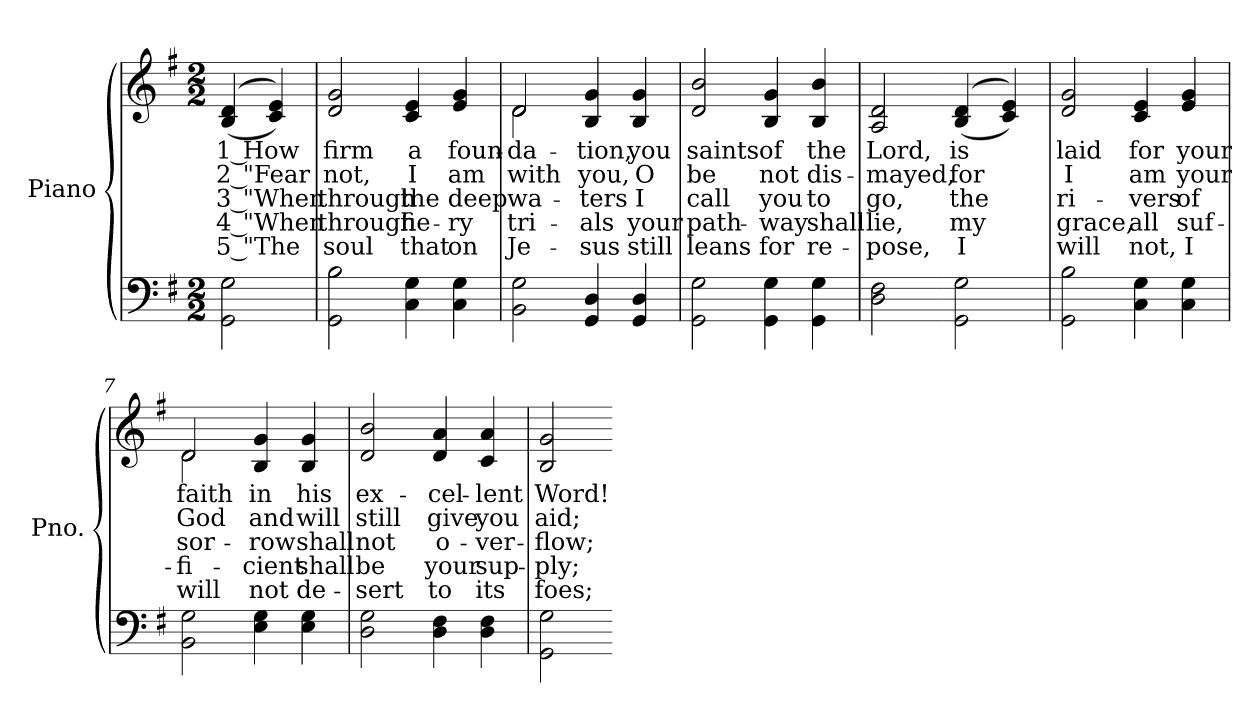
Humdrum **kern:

**kern	**kern	**text	**text	**text	**text	**text
*part2	*part1	*part1	*part1	*part1	*part1	*part1
*staff2	*staff1	*staff1	*staff1	*staff1	*staff1	*staff1
*I"Piano	*I"Piano	*	*	*	*	*
*I'Pno.	*I'Pno.	*	*	*	*	*
!!LO:PB:g=z
*clefF4	*clefG2	*	*	*	*	*
*k[f#]	*k[f#]	*	*	*	*	*
*G:	*G:	*	*	*	*	*
*M2/2	*M2/2	*	*	*	*	*
=	=	=	=	=	=	=
!	!	!LO:LY:b:color=#000000	!LO:LY:b:color=#000000	!LO:LY:b:color=#000000	!LO:LY:b:color=#000000	!LO:LY:b:color=#000000
2GGi\ 2Gi	((4Bi/ 4di	1 How	2 "Fear	3 "When	4 "When	5 "The
.	4ci/ 4ei))	.	.	.	.	.
=1	=1	=1	=1	=1	=1	=1
!	!	!LO:LY:b:color=#000000	!LO:LY:b:color=#000000	!LO:LY:b:color=#000000	!LO:LY:b:color=#000000	!LO:LY:b:color=#000000
2GGi\ 2Bi	2di/ 2gi	firm	not,	through	through	soul
!	!	!LO:LY:b:color=#000000	!LO:LY:b:color=#000000	!LO:LY:b:color=#000000	!LO:LY:b:color=#000000	!LO:LY:b:color=#000000
4Ci\ 4Gi	4ci/ 4ei	a	I	the	fie-	-that
!	!	!LO:LY:b:color=#000000	!LO:LY:b:color=#000000	!LO:LY:b:color=#000000	!LO:LY:b:color=#000000	!LO:LY:b:color=#000000
4Ci\ 4Gi	4ei/ 4gi	foun-	am	deep	ry	on
=2	=2	=2	=2	=2	=2	=2
!	!	!LO:LY:b:color=#000000	!LO:LY:b:color=#000000	!LO:LY:b:color=#000000	!LO:LY:b:color=#000000	!LO:LY:b:color=#000000
*	*^	*	*	*	*	*
2BBi\ 2Gi	2di/	2di\	-da-	with	wa-	-tri-	-Je-
!	!	!	!LO:LY:b:color=#000000	!LO:LY:b:color=#000000	!LO:LY:b:color=#000000	!LO:LY:b:color=#000000	!LO:LY:b:color=#000000
4GGi/ 4Di	4Bi/ 4gi	2ryy	-tion,	you,	-ters	als	sus
!	!	!	!LO:LY:b:color=#000000	!LO:LY:b:color=#000000	!LO:LY:b:color=#000000	!LO:LY:b:color=#000000	!LO:LY:b:color=#000000
4GGi/ 4Di	4Bi/ 4gi	.	you	O	I	your	still
*	*v	*v	*	*	*	*	*
=3	=3	=3	=3	=3	=3	=3
!	!	!LO:LY:b:color=#000000	!LO:LY:b:color=#000000	!LO:LY:b:color=#000000	!LO:LY:b:color=#000000	!LO:LY:b:color=#000000
2GGi\ 2Gi	2di/ 2bi	saints	be	call	path-	-leans
!	!	!LO:LY:b:color=#000000	!LO:LY:b:color=#000000	!LO:LY:b:color=#000000	!LO:LY:b:color=#000000	!LO:LY:b:color=#000000
4GGi\ 4Gi	4Bi/ 4gi	of	not	you	way	for
!	!	!LO:LY:b:color=#000000	!LO:LY:b:color=#000000	!LO:LY:b:color=#000000	!LO:LY:b:color=#000000	!LO:LY:b:color=#000000
4GGi\ 4Gi	4Bi/ 4bi	the	dis-	to	shall	re-
=4	=4	=4	=4	=4	=4	=4
!	!	!LO:LY:b:color=#000000	!LO:LY:b:color=#000000	!LO:LY:b:color=#000000	!LO:LY:b:color=#000000	!LO:LY:b:color=#000000
2Di\ 2F#i	2Ai/ 2di	Lord,	-mayed,	-go,	lie,	pose,
!!LO:LB:g=z
=5-	=5-	=5-	=5-	=5-	=5-	=5-
!	!	!LO:LY:b:color=#000000	!LO:LY:b:color=#000000	!LO:LY:b:color=#000000	!LO:LY:b:color=#000000	!LO:LY:b:color=#000000
2GGi\ 2Gi	((4Bi/ 4di	is	for	the	my	I
.	4ci/ 4ei))	.	.	.	.	.
=6	=6	=6	=6	=6	=6	=6
!	!	!LO:LY:b:color=#000000	!LO:LY:b:color=#000000	!LO:LY:b:color=#000000	!LO:LY:b:color=#000000	!LO:LY:b:color=#000000
2GGi\ 2Bi	2di/ 2gi	laid	I	ri-	-grace,	will
!	!	!LO:LY:b:color=#000000	!LO:LY:b:color=#000000	!LO:LY:b:color=#000000	!LO:LY:b:color=#000000	!LO:LY:b:color=#000000
4Ci\ 4Gi	4ci/ 4ei	for	am	vers	all	not,
!	!	!LO:LY:b:color=#000000	!LO:LY:b:color=#000000	!LO:LY:b:color=#000000	!LO:LY:b:color=#000000	!LO:LY:b:color=#000000
4Ci\ 4Gi	4ei/ 4gi	your	your	of	suf-	-I
=7	=7	=7	=7	=7	=7	=7
!	!	!LO:LY:b:color=#000000	!LO:LY:b:color=#000000	!LO:LY:b:color=#000000	!LO:LY:b:color=#000000	!LO:LY:b:color=#000000
*	*^	*	*	*	*	*
2BBi\ 2Gi	2di/	2di\	faith	God	sor-	-fi-	-will
!	!	!	!LO:LY:b:color=#000000	!LO:LY:b:color=#000000	!LO:LY:b:color=#000000	!LO:LY:b:color=#000000	!LO:LY:b:color=#000000
4Ei\ 4Gi	4Bi/ 4gi	2ryy	in	and	row	cient	not
!	!	!	!LO:LY:b:color=#000000	!LO:LY:b:color=#000000	!LO:LY:b:color=#000000	!LO:LY:b:color=#000000	!LO:LY:b:color=#000000
4Ei\ 4Gi	4Bi/ 4gi	.	his	will	shall	shall	de-
*	*v	*v	*	*	*	*	*
=8	=8	=8	=8	=8	=8	=8
!	!	!LO:LY:b:color=#000000	!LO:LY:b:color=#000000	!LO:LY:b:color=#000000	!LO:LY:b:color=#000000	!LO:LY:b:color=#000000
2Di\ 2Gi	2di/ 2bi	ex-	still	-not	be	sert
!	!	!LO:LY:b:color=#000000	!LO:LY:b:color=#000000	!LO:LY:b:color=#000000	!LO:LY:b:color=#000000	!LO:LY:b:color=#000000
4Di\ 4F#i	4di/ 4ai	-cel-	give	o-	-your	to
!	!	!LO:LY:b:color=#000000	!LO:LY:b:color=#000000	!LO:LY:b:color=#000000	!LO:LY:b:color=#000000	!LO:LY:b:color=#000000
4Di\ 4F#i	4ci/ 4ai	-lent	you	ver-	-sup-	-its
=9	=9	=9	=9	=9	=9	=9
!	!	!LO:LY:b:color=#000000	!LO:LY:b:color=#000000	!LO:LY:b:color=#000000	!LO:LY:b:color=#000000	!LO:LY:b:color=#000000
2GGi\ 2Gi	2Bi/ 2gi	Word!	aid;	flow;	ply;	foes;
=-	=-	=-	=-	=-	=-	=-
*-	*-	*-	*-	*-	*-	*-
